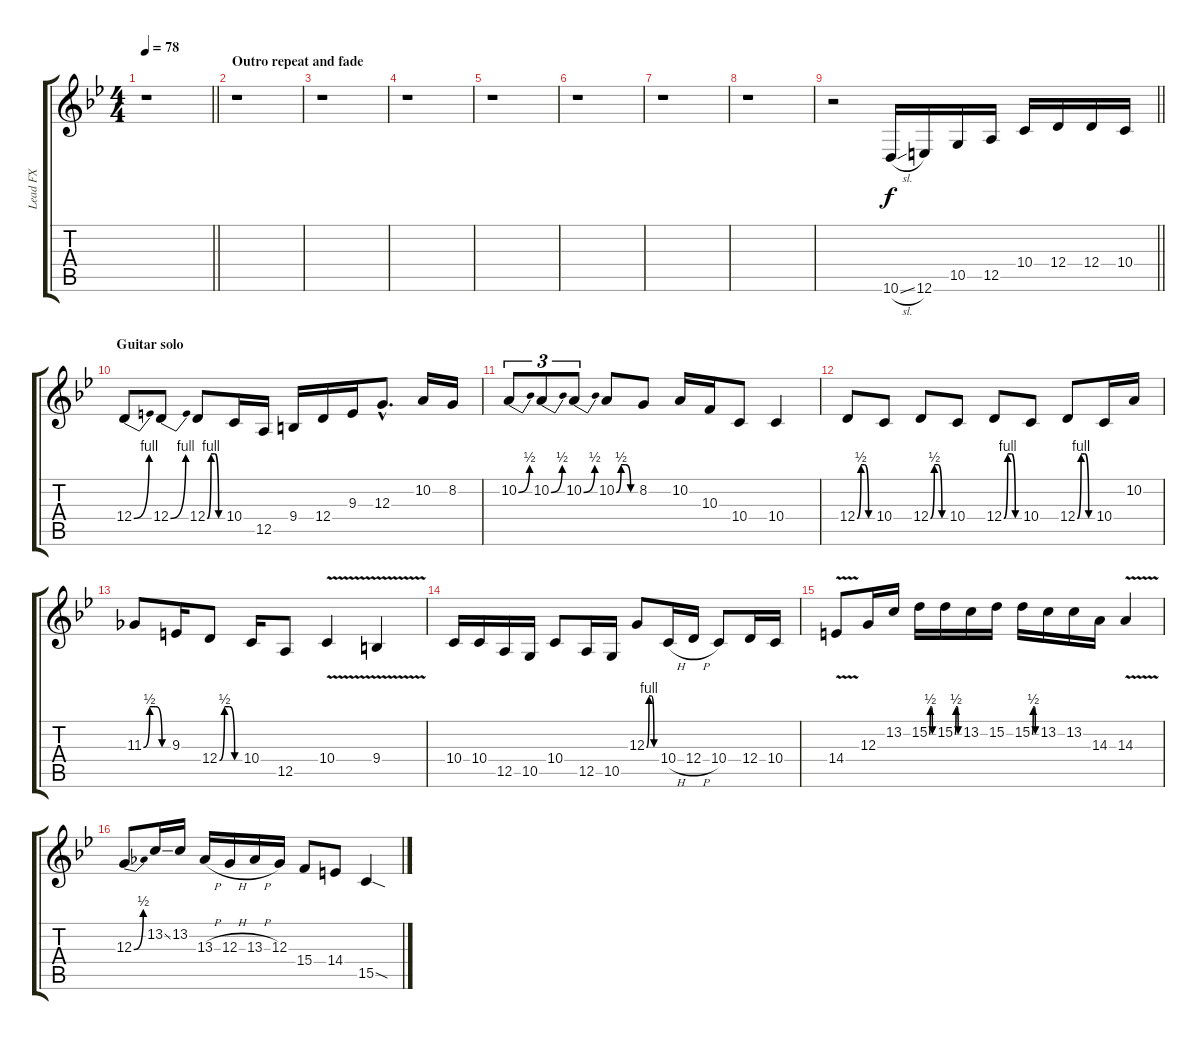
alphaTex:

\track ("Lead FX" "Lead FX") {instrument lead2sawtooth}
\staff {score tabs}
\tuning (E4 B3 G3 D3 A2 E2) {hide}
\ts (4 4)
\tempo 78
\clef g2
\barLineRight lightlight
\ks bb
r.1{dy f} |
\section ("" "Outro repeat and fade")
r.1 |
r.1 |
r.1 |
r.1 |
r.1 |
r.1 |
r.1 |
\barLineRight lightlight
r.2 10.6{sl}.16 12.6.16 10.5.16 12.5.16 10.4.16 12.4.16 12.4.16 10.4.16 |
\section ("" "Guitar solo")
12.4{be (bend 0 0 60 4)}.8 12.4{be (bend 0 0 60 4)}.8 12.4{be (custom 0 0 15 4 30 4 45 0 60 0)}.8 10.4.16 12.5.16 9.4.16 12.4.16 9.3.16 12.3{hac}.8{d} 10.2.16 8.2.16 |
10.2{be (bend 0 0 60 2)}.8{tu (3 2)} 10.2{be (bend 0 0 60 2)}.8{tu (3 2)} 10.2{be (bend 0 0 60 2)}.8{tu (3 2)} 10.2{be (custom 0 0 15 2 30 2 45 0 60 0)}.8 8.2.8 10.2.16 10.3.16 10.4.8 10.4.4 |
12.4{be (custom 0 0 15 2 30 2 45 0 60 0)}.8 10.4.8 12.4{be (custom 0 0 15 2 30 2 45 0 60 0)}.8 10.4.8 12.4{be (custom 0 0 15 4 30 4 45 0 60 0)}.8 10.4.8 12.4{be (custom 0 0 15 4 30 4 45 0 60 0)}.8 10.4.16 10.2.16 |
11.3{be (custom 0 0 15 2 30 2 45 0 60 0)}.8 9.3.16 12.4{be (custom 0 0 15 2 30 2 45 0 60 0)}.8 10.4.16 12.5.8 10.4{v}.4 9.4{v}.4 |
10.4.16 10.4.16 12.5.16 10.5.16 10.4.8 12.5.16 10.5.16 12.3{be (custom 0 0 15 4 30 4 45 0 60 0)}.8 10.4{h}.16 12.4{h}.16 10.4.8 12.4.16 10.4.16 |
14.4{v}.8 12.3.16 13.2.16 15.2{be (custom 0 0 15 2 30 2 45 0 60 0)}.16 15.2{be (custom 0 0 15 2 30 2 45 0 60 0)}.16 13.2.16 15.2.16 15.2{be (custom 0 0 15 2 30 2 45 0 60 0)}.16 13.2.16 13.2.16 14.3.16 14.3{v}.4 |
12.3{be (bend 0 0 60 2)}.8 13.2{ss}.16 13.2.16 13.3{h}.16 12.3{h}.16 13.3{h}.16 12.3.16 15.4.8 14.4.8 15.5{sod}.4
